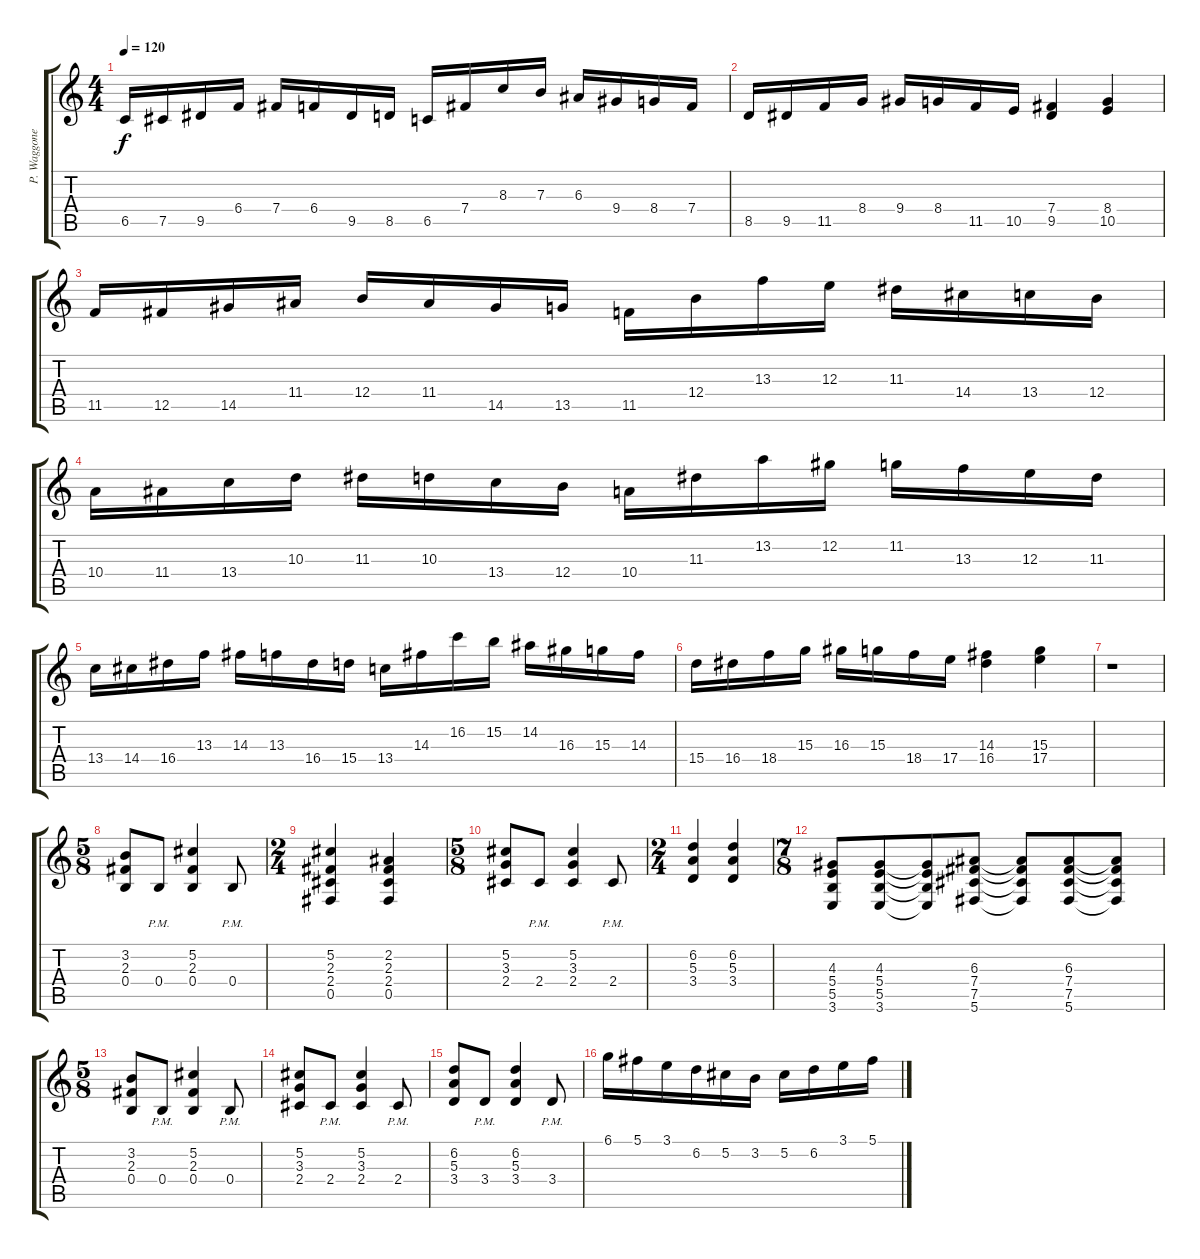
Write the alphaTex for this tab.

\track ("P. Waggoner Gtr." "P. Waggone") {instrument distortionguitar}
\staff {score tabs}
\tuning (Db4 Ab3 E3 B2 Gb2 Db2) {hide}
\ts (4 4)
\tempo 120
\clef g2
\ks c
6.5.16{dy f} 7.5.16 9.5.16 6.4.16 7.4.16 6.4.16 9.5.16 8.5.16 6.5.16 7.4.16 8.3.16 7.3.16 6.3.16 9.4.16 8.4.16 7.4.16 |
8.5.16 9.5.16 11.5.16 8.4.16 9.4.16 8.4.16 11.5.16 10.5.16 (7.4 9.5).4{balance 0} (8.4 10.5).4 |
11.5.16{balance 8} 12.5.16 14.5.16 11.4.16 12.4.16 11.4.16 14.5.16 13.5.16 11.5.16 12.4.16 13.3.16 12.3.16 11.3.16 14.4.16 13.4.16 12.4.16 |
10.4.16 11.4.16 13.4.16 10.3.16 11.3.16 10.3.16 13.4.16 12.4.16 10.4.16 11.3.16 13.2.16 12.2.16 11.2.16 13.3.16 12.3.16 11.3.16 |
13.4.16 14.4.16 16.4.16 13.3.16 14.3.16 13.3.16 16.4.16 15.4.16 13.4.16 14.3.16 16.2.16 15.2.16 14.2.16 16.3.16 15.3.16 14.3.16 |
15.4.16 16.4.16 18.4.16 15.3.16 16.3.16 15.3.16 18.4.16 17.4.16 (14.3 16.4).4 (15.3 17.4).4 |
r.1 |
\ts (5 8)
(3.2 2.3 0.4).8{volume 16 balance 0} 0.4{pm}.8 (5.2 2.3 0.4).4 0.4{pm}.8 |
\ts (2 4)
(5.2 2.3 2.4 0.5).4 (2.2 2.3 2.4 0.5).4 |
\ts (5 8)
(5.2 3.3 2.4).8 2.4{pm}.8 (5.2 3.3 2.4).4 2.4{pm}.8 |
\ts (2 4)
(6.2 5.3 3.4).4 (6.2 5.3 3.4).4 |
\ts (7 8)
(4.3 5.4 5.5 3.6).8 (4.3 5.4 5.5 3.6).8 (4.3{t} 5.4{t} 5.5{t} 3.6{t}).8 (6.3 7.4 7.5 5.6).8 (6.3{t} 7.4{t} 7.5{t} 5.6{t}).8 (6.3 7.4 7.5 5.6).8 (6.3{t} 7.4{t} 7.5{t} 5.6{t}).8 |
\ts (5 8)
(3.2 2.3 0.4).8 0.4{pm}.8 (5.2 2.3 0.4).4 0.4{pm}.8 |
(5.2 3.3 2.4).8 2.4{pm}.8 (5.2 3.3 2.4).4 2.4{pm}.8 |
(6.2 5.3 3.4).8 3.4{pm}.8 (6.2 5.3 3.4).4 3.4{pm}.8 |
6.1.16 5.1.16 3.1.16 6.2.16 5.2.16 3.2.16 5.2.16 6.2.16 3.1.16 5.1.16
